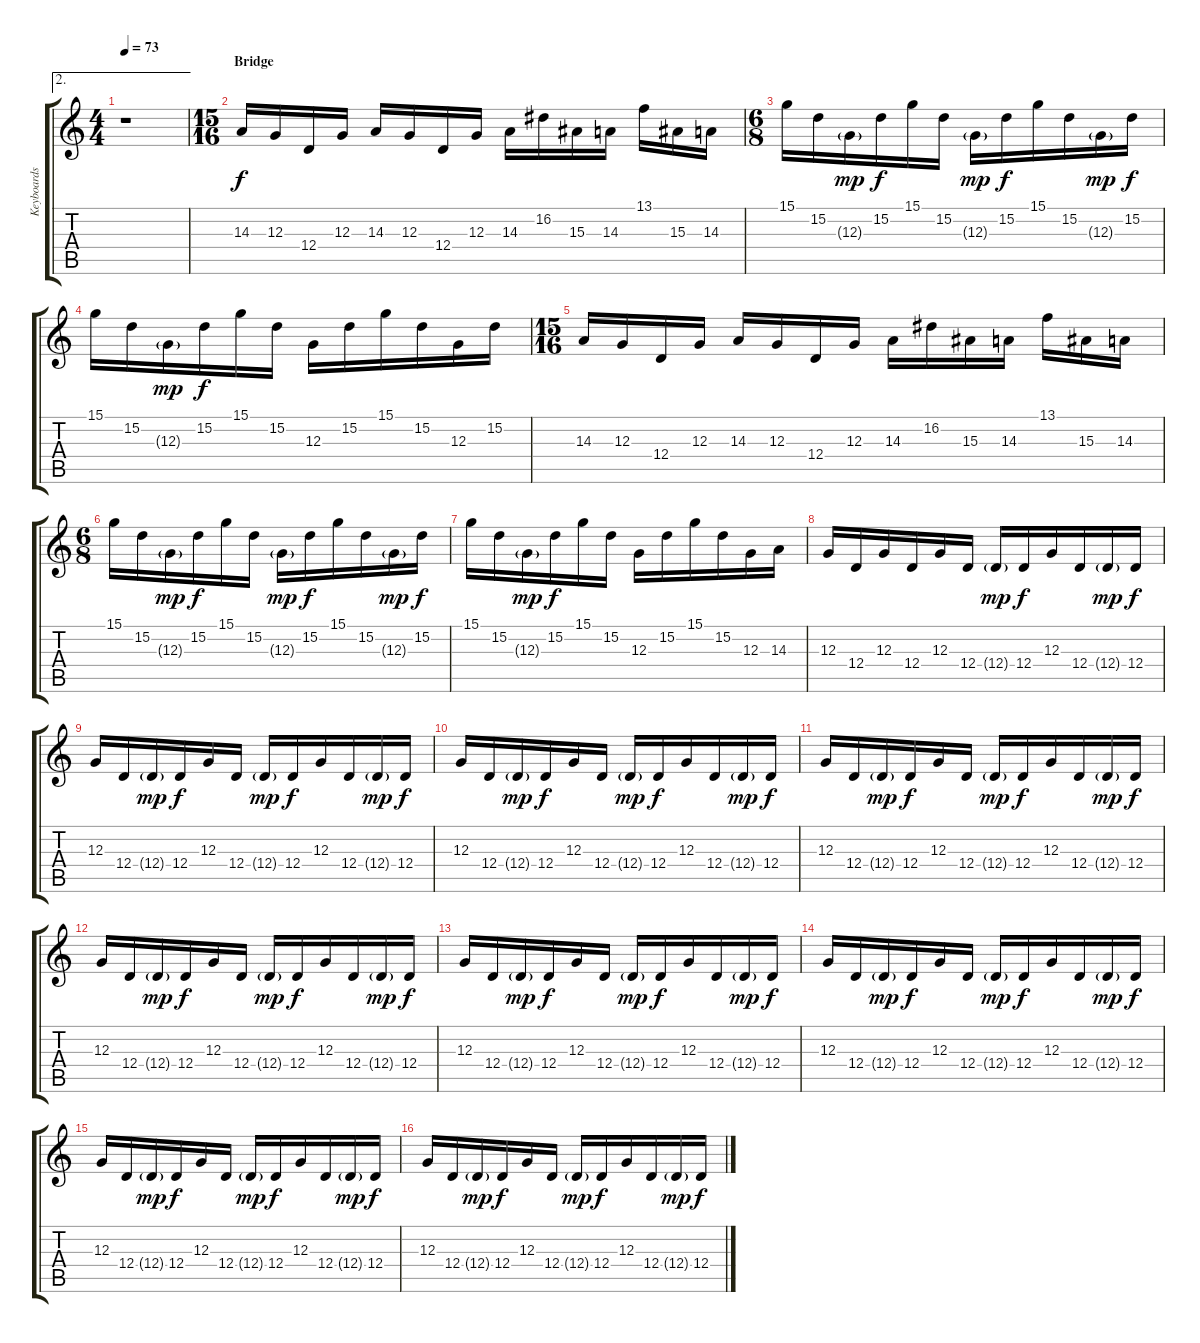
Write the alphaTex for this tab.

\track ("Keyboards" "Keyboards") {instrument brightacousticpiano}
\staff {score tabs}
\tuning (E4 B3 G3 D3 A2 E2) {hide}
\ae 2
\ts (4 4)
\tempo 73
\clef g2
\ks c
r.1{dy f} |
\ts (15 16)
\section ("" "Bridge")
14.3.16 12.3.16 12.4.16 12.3.16 14.3.16 12.3.16 12.4.16 12.3.16 14.3.16 16.2.16 15.3.16 14.3.16 13.1.16 15.3.16 14.3.16 |
\ts (6 8)
15.1.16 15.2.16 12.3{g}.16{dy mp} 15.2.16{dy f} 15.1.16 15.2.16 12.3{g}.16{dy mp} 15.2.16{dy f} 15.1.16 15.2.16 12.3{g}.16{dy mp} 15.2.16{dy f} |
15.1.16 15.2.16 12.3{g}.16{dy mp} 15.2.16{dy f} 15.1.16 15.2.16 12.3.16 15.2.16 15.1.16 15.2.16 12.3.16 15.2.16 |
\ts (15 16)
14.3.16 12.3.16 12.4.16 12.3.16 14.3.16 12.3.16 12.4.16 12.3.16 14.3.16 16.2.16 15.3.16 14.3.16 13.1.16 15.3.16 14.3.16 |
\ts (6 8)
15.1.16 15.2.16 12.3{g}.16{dy mp} 15.2.16{dy f} 15.1.16 15.2.16 12.3{g}.16{dy mp} 15.2.16{dy f} 15.1.16 15.2.16 12.3{g}.16{dy mp} 15.2.16{dy f} |
15.1.16 15.2.16 12.3{g}.16{dy mp} 15.2.16{dy f} 15.1.16 15.2.16 12.3.16 15.2.16 15.1.16 15.2.16 12.3.16 14.3.16 |
12.3.16 12.4.16 12.3.16 12.4.16 12.3.16 12.4.16 12.4{g}.16{dy mp} 12.4.16{dy f} 12.3.16 12.4.16 12.4{g}.16{dy mp} 12.4.16{dy f} |
12.3.16 12.4.16 12.4{g}.16{dy mp} 12.4.16{dy f} 12.3.16 12.4.16 12.4{g}.16{dy mp} 12.4.16{dy f} 12.3.16 12.4.16 12.4{g}.16{dy mp} 12.4.16{dy f} |
12.3.16 12.4.16 12.4{g}.16{dy mp} 12.4.16{dy f} 12.3.16 12.4.16 12.4{g}.16{dy mp} 12.4.16{dy f} 12.3.16 12.4.16 12.4{g}.16{dy mp} 12.4.16{dy f} |
12.3.16 12.4.16 12.4{g}.16{dy mp} 12.4.16{dy f} 12.3.16 12.4.16 12.4{g}.16{dy mp} 12.4.16{dy f} 12.3.16 12.4.16 12.4{g}.16{dy mp} 12.4.16{dy f} |
12.3.16 12.4.16 12.4{g}.16{dy mp} 12.4.16{dy f} 12.3.16 12.4.16 12.4{g}.16{dy mp} 12.4.16{dy f} 12.3.16 12.4.16 12.4{g}.16{dy mp} 12.4.16{dy f} |
12.3.16 12.4.16 12.4{g}.16{dy mp} 12.4.16{dy f} 12.3.16 12.4.16 12.4{g}.16{dy mp} 12.4.16{dy f} 12.3.16 12.4.16 12.4{g}.16{dy mp} 12.4.16{dy f} |
12.3.16 12.4.16 12.4{g}.16{dy mp} 12.4.16{dy f} 12.3.16 12.4.16 12.4{g}.16{dy mp} 12.4.16{dy f} 12.3.16 12.4.16 12.4{g}.16{dy mp} 12.4.16{dy f} |
12.3.16 12.4.16 12.4{g}.16{dy mp} 12.4.16{dy f} 12.3.16 12.4.16 12.4{g}.16{dy mp} 12.4.16{dy f} 12.3.16 12.4.16 12.4{g}.16{dy mp} 12.4.16{dy f} |
12.3.16 12.4.16 12.4{g}.16{dy mp} 12.4.16{dy f} 12.3.16 12.4.16 12.4{g}.16{dy mp} 12.4.16{dy f} 12.3.16 12.4.16 12.4{g}.16{dy mp} 12.4.16{dy f}
